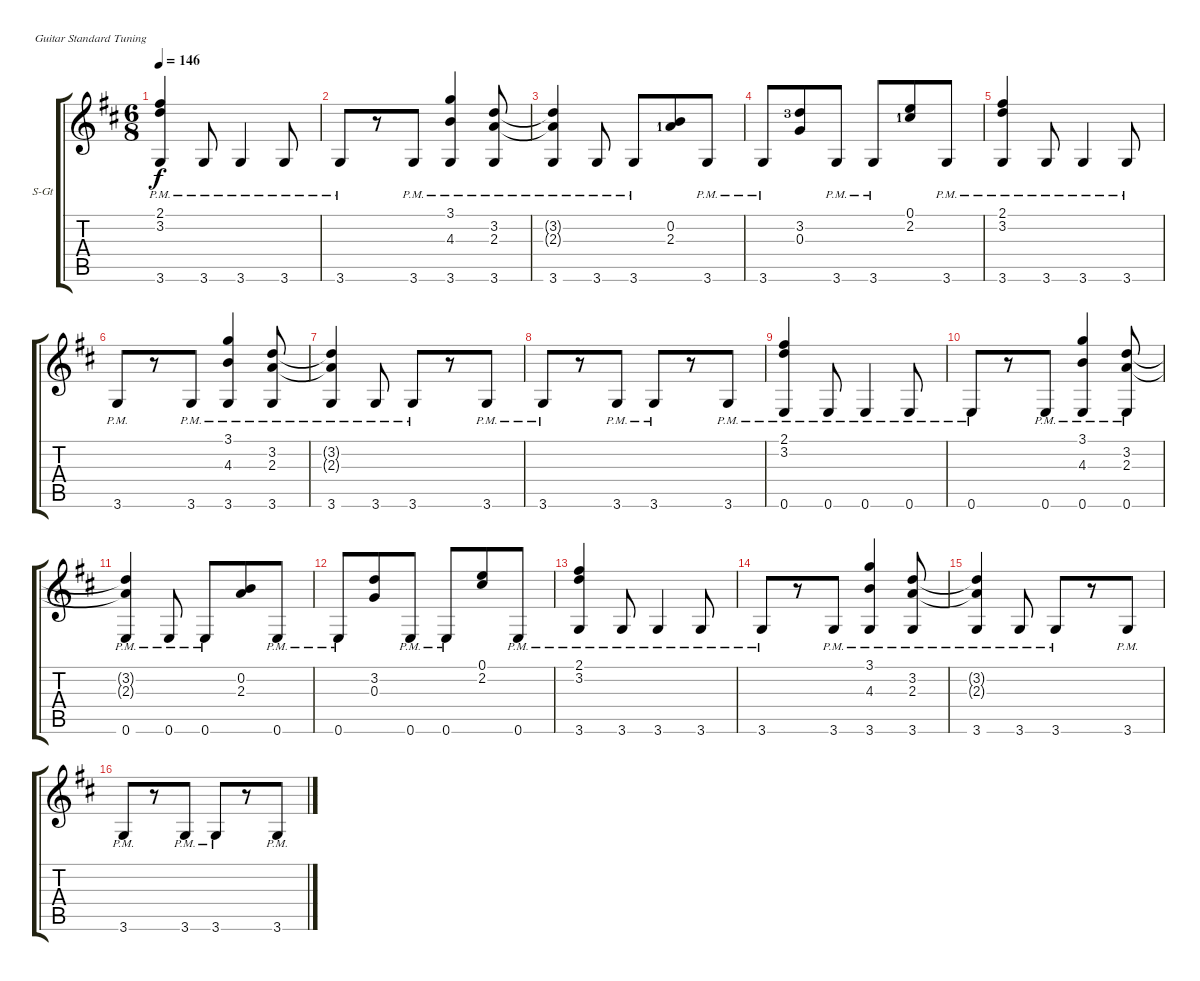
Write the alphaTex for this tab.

\defaultSystemsLayout 4
\bracketExtendMode groupsimilarinstruments
\firstSystemTrackNameOrientation horizontal
\otherSystemsTrackNameOrientation horizontal
\track ("Steel Guitar" "S-Gt") {instrument acousticguitarsteel}
\staff {score tabs}
\tuning (E4 B3 G3 D3 A2 E2)
\ts (6 8)
\tempo 146
\clef g2
\scale
0.228448
\ks d
(3.6{pm} 3.2 2.1).4{dy f} 3.6{pm}.8 3.6{pm}.4 3.6{pm}.8 |
\scale
0.25 3.6{pm}.8 r.8 3.6{pm}.8 (3.6{pm} 4.3 3.1).4 (3.6{pm} 2.3 3.2).8 |
\scale
0.25 (3.6{pm} 3.2{t} 2.3{t}).4 3.6{pm}.8 3.6{pm}.8 (2.3{lf 2} 0.2).8 3.6{pm}.8 |
\scale
0.271552 3.6{pm}.8 (0.3 3.2{lf 4}).8 3.6{pm}.8 3.6{pm}.8 (2.2{lf 2} 0.1).8 3.6{pm}.8 |
\scale
0.228448 (3.6{pm} 3.2 2.1).4 3.6{pm}.8 3.6{pm}.4 3.6{pm}.8 |
\scale
0.25 3.6{pm}.8 r.8 3.6{pm}.8 (3.6{pm} 4.3 3.1).4 (3.6{pm} 2.3 3.2).8 |
\scale
0.25 (3.6{pm} 3.2{t} 2.3{t}).4 3.6{pm}.8 3.6{pm}.8 r.8 3.6{pm}.8 |
\scale
0.271552 3.6{pm}.8 r.8 3.6{pm}.8 3.6{pm}.8 r.8 3.6{pm}.8 |
\scale
0.228448 (0.6{pm} 3.2 2.1).4 0.6{pm}.8 0.6{pm}.4 0.6{pm}.8 |
\scale
0.25 0.6{pm}.8 r.8 0.6{pm}.8 (0.6{pm} 4.3 3.1).4 (0.6{pm} 2.3 3.2).8 |
\scale
0.25 (0.6{pm} 3.2{t} 2.3{t}).4 0.6{pm}.8 0.6{pm}.8 (2.3 0.2).8 0.6{pm}.8 |
\scale
0.271552 0.6{pm}.8 (0.3 3.2).8 0.6{pm}.8 0.6{pm}.8 (2.2 0.1).8 0.6{pm}.8 |
\scale
0.228448 (3.6{pm} 3.2 2.1).4 3.6{pm}.8 3.6{pm}.4 3.6{pm}.8 |
\scale
0.25 3.6{pm}.8 r.8 3.6{pm}.8 (3.6{pm} 4.3 3.1).4 (3.6{pm} 2.3 3.2).8 |
\scale
0.25 (3.6{pm} 3.2{t} 2.3{t}).4 3.6{pm}.8 3.6{pm}.8 r.8 3.6{pm}.8 |
\scale
0.271552 3.6{pm}.8 r.8 3.6{pm}.8 3.6{pm}.8 r.8 3.6{pm}.8
